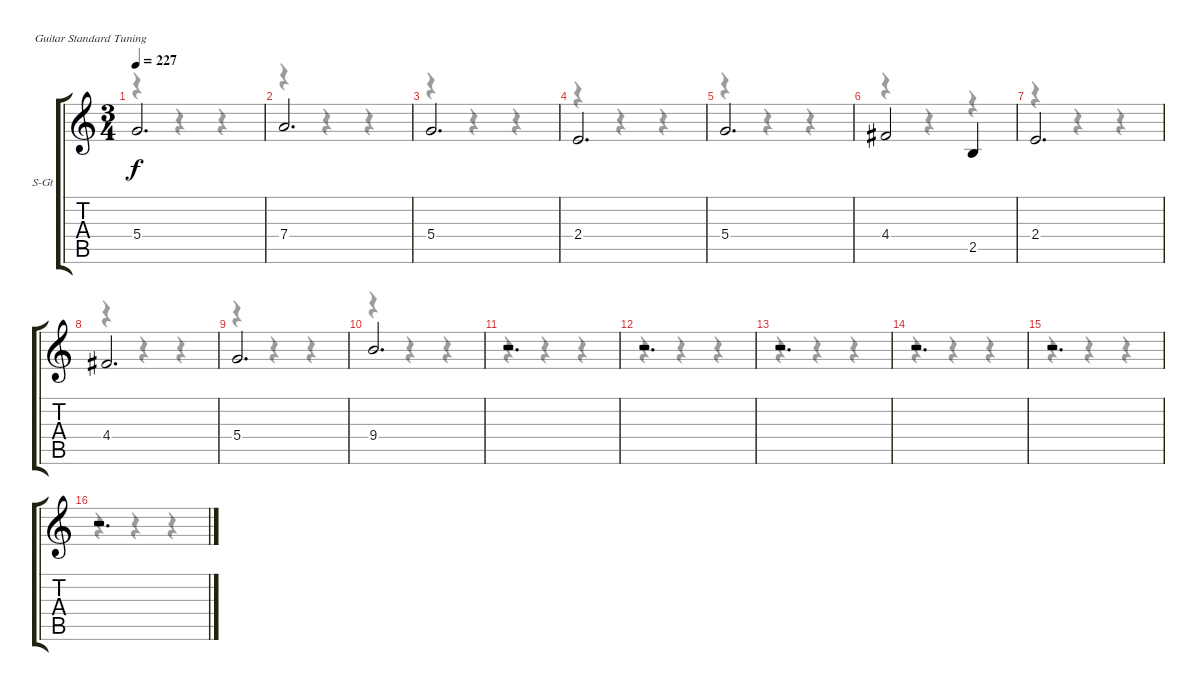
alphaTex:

\bracketExtendMode groupsimilarinstruments
\firstSystemTrackNameOrientation horizontal
\otherSystemsTrackNameOrientation horizontal
\track ("Track 9" "S-Gt") {instrument stringensemble1}
\staff {score tabs}
\tuning (E4 B3 G3 D3 A2 E2)
\displaytranspose 12
\voice
\ts (3 4)
\tempo 227
\clef g2
\ks c
5.4.2{d dy f} |
7.4.2{d} |
5.4.2{d} |
2.4.2{d} |
5.4.2{d} |
4.4.2 2.5.4 |
2.4.2{d} |
4.4.2{d} |
5.4.2{d} |
9.4.2{d} |
r.2{d} |
r.2{d} |
r.2{d} |
r.2{d} |
r.2{d} |
r.2{d}
\voice
\clef g2
\ottava regular
\simile none
\ks c
r.4{dy mf} r.4 r.4 |
r.4 r.4 r.4 |
r.4 r.4 r.4 |
r.4 r.4 r.4 |
r.4 r.4 r.4 |
r.4 r.4 r.4 |
r.4 r.4 r.4 |
r.4 r.4 r.4 |
r.4 r.4 r.4 |
r.4 r.4 r.4 |
r.4 r.4 r.4 |
r.4 r.4 r.4 |
r.4 r.4 r.4 |
r.4 r.4 r.4 |
r.4 r.4 r.4 |
r.4 r.4 r.4
